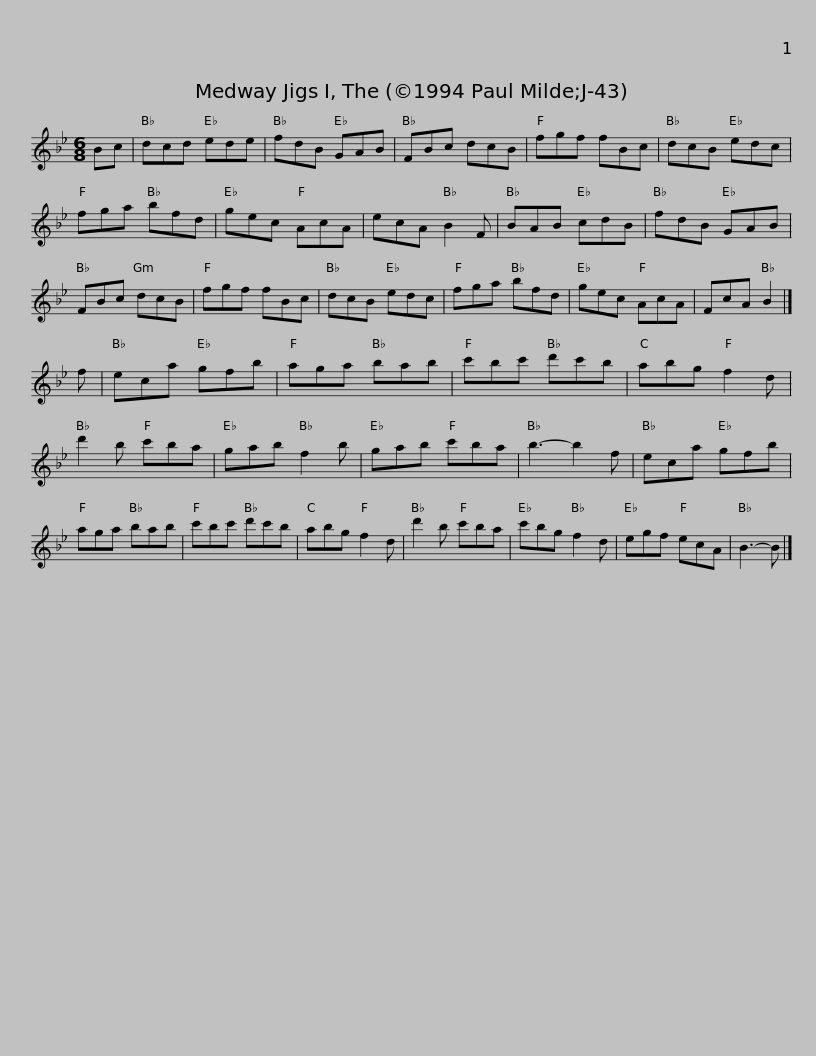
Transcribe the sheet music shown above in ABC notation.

X:1
L:1/8
M:6/8
I:linebreak $
K:Bb
V:1 treble
V:1
 Bc | dcd ede | fdB GAB | FBc dcB | fgf fBc | %5
 dcB edc | fga bfd |$ gec AcA | ecA B2 F | BAB cdB | %10
 fdB GAB | FBc dcB | fgf fBc | dcB edc |$ fga bfd | %15
 gec AcA | FcA B2 |] f | eca gfb | aga bab | %20
 c'bc' d'c'b |$ abg f2 d | d'2 b c'ba | gab f2 b | gab c'ba | %25
 b3- b2 f | eca gfb | aga bab |$ c'bc' d'c'b | abg f2 d | %30
 d'2 b c'ba | c'bg f2 d | egf ecA | B3- B |] %34
